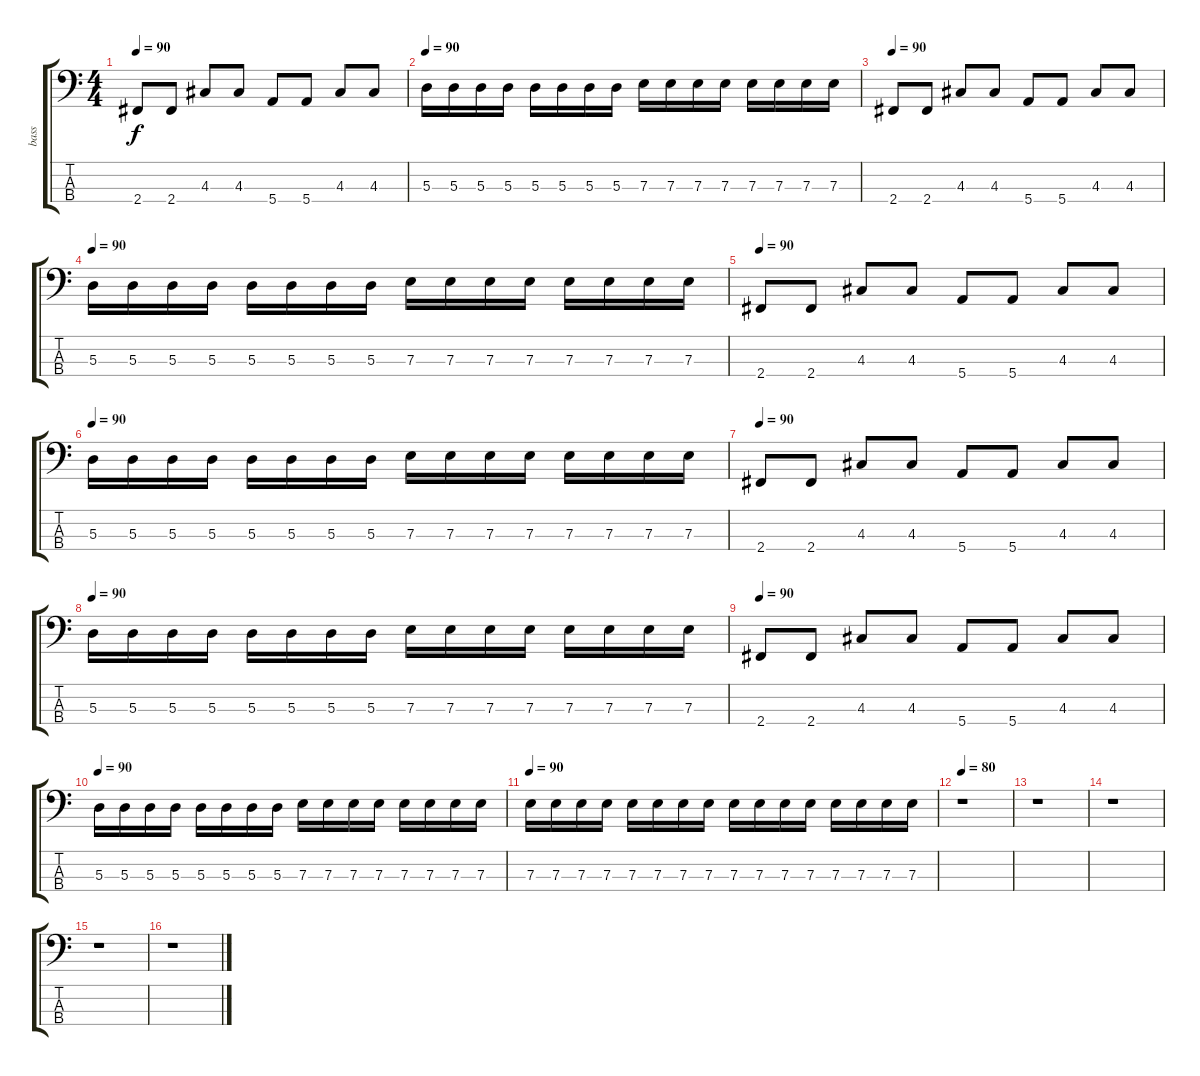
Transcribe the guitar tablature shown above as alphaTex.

\track ("bass" "bass") {instrument electricbassfinger}
\staff {score tabs}
\tuning (G2 D2 A1 E1) {hide}
\ts (4 4)
\tempo 100
\tempo 90
\clef f4
\ks c
2.4.8{dy f} 2.4.8 4.3.8 4.3.8 5.4.8 5.4.8 4.3.8 4.3.8 |
\tempo 90
5.3.16 5.3.16 5.3.16 5.3.16 5.3.16 5.3.16 5.3.16 5.3.16 7.3.16 7.3.16 7.3.16 7.3.16 7.3.16 7.3.16 7.3.16 7.3.16 |
\tempo 100
\tempo 90
2.4.8 2.4.8 4.3.8 4.3.8 5.4.8 5.4.8 4.3.8 4.3.8 |
\tempo 90
5.3.16 5.3.16 5.3.16 5.3.16 5.3.16 5.3.16 5.3.16 5.3.16 7.3.16 7.3.16 7.3.16 7.3.16 7.3.16 7.3.16 7.3.16 7.3.16 |
\tempo 100
\tempo 90
2.4.8 2.4.8 4.3.8 4.3.8 5.4.8 5.4.8 4.3.8 4.3.8 |
\tempo 90
5.3.16 5.3.16 5.3.16 5.3.16 5.3.16 5.3.16 5.3.16 5.3.16 7.3.16 7.3.16 7.3.16 7.3.16 7.3.16 7.3.16 7.3.16 7.3.16 |
\tempo 100
\tempo 90
2.4.8 2.4.8 4.3.8 4.3.8 5.4.8 5.4.8 4.3.8 4.3.8 |
\tempo 90
5.3.16 5.3.16 5.3.16 5.3.16 5.3.16 5.3.16 5.3.16 5.3.16 7.3.16 7.3.16 7.3.16 7.3.16 7.3.16 7.3.16 7.3.16 7.3.16 |
\tempo 100
\tempo 90
2.4.8 2.4.8 4.3.8 4.3.8 5.4.8 5.4.8 4.3.8 4.3.8 |
\tempo 90
5.3.16 5.3.16 5.3.16 5.3.16 5.3.16 5.3.16 5.3.16 5.3.16 7.3.16 7.3.16 7.3.16 7.3.16 7.3.16 7.3.16 7.3.16 7.3.16 |
\tempo 90
7.3.16 7.3.16 7.3.16 7.3.16 7.3.16 7.3.16 7.3.16 7.3.16 7.3.16 7.3.16 7.3.16 7.3.16 7.3.16 7.3.16 7.3.16 7.3.16 |
\tempo 80
r.1 |
r.1 |
r.1 |
r.1 |
r.1
